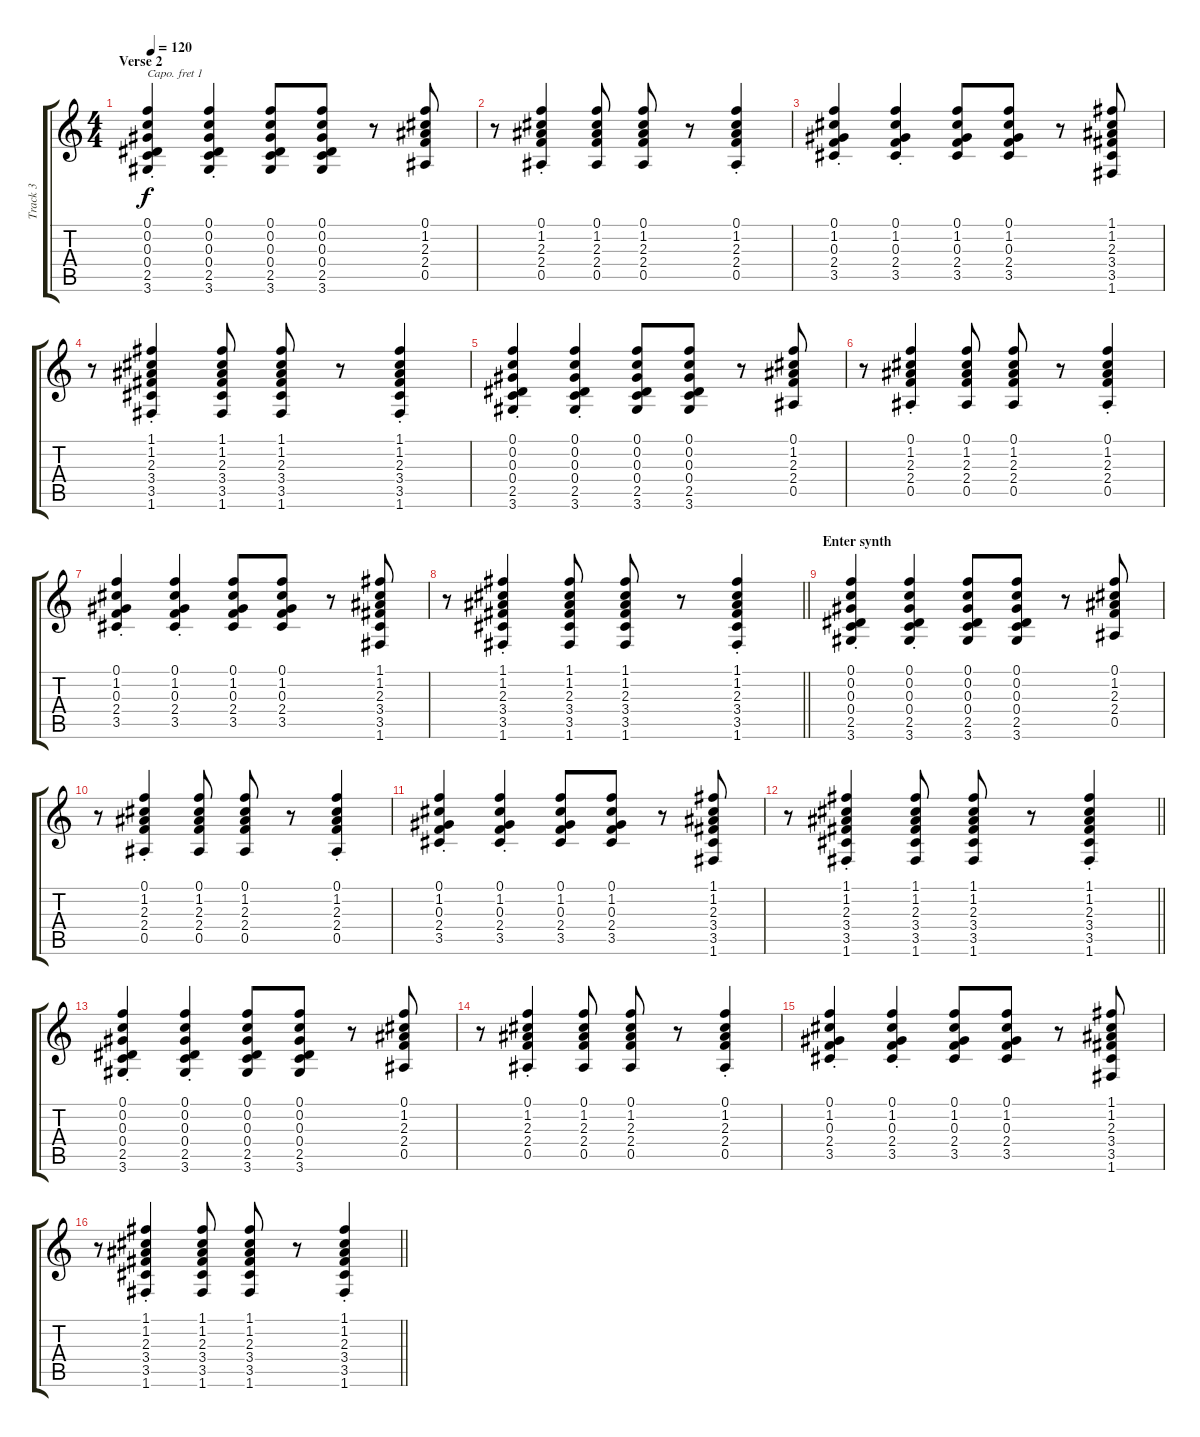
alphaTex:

\track ("Track 3" "Track 3") {instrument acousticguitarsteel}
\staff {score tabs}
\capo 1
\tuning (E4 B3 G3 D3 A2 E2) {hide}
\ts (4 4)
\section ("" "Verse 2")
\tempo 120
\clef g2
\ks c
(0.1{st} 0.2{st} 0.3{st} 0.4{st} 2.5{st} 3.6{st}).4{dy f} (0.1{st} 0.2{st} 0.3{st} 0.4{st} 2.5{st} 3.6{st}).4 (0.1 0.2 0.3 0.4 2.5 3.6).8 (0.1 0.2 0.3 0.4 2.5 3.6).8 r.8 (0.1 1.2 2.3 2.4 0.5).8 |
r.8 (0.1{st} 1.2{st} 2.3{st} 2.4{st} 0.5{st}).4 (0.1 1.2 2.3 2.4 0.5).8 (0.1 1.2 2.3 2.4 0.5).8 r.8 (0.1{st} 1.2{st} 2.3{st} 2.4{st} 0.5{st}).4 |
(0.1{st} 1.2{st} 0.3{st} 2.4{st} 3.5{st}).4 (0.1{st} 1.2{st} 0.3{st} 2.4{st} 3.5{st}).4 (0.1 1.2 0.3 2.4 3.5).8 (0.1 1.2 0.3 2.4 3.5).8 r.8 (1.1 1.2 2.3 3.4 3.5 1.6).8 |
r.8 (1.1{st} 1.2{st} 2.3{st} 3.4{st} 3.5{st} 1.6{st}).4 (1.1 1.2 2.3 3.4 3.5 1.6).8 (1.1 1.2 2.3 3.4 3.5 1.6).8 r.8 (1.1{st} 1.2{st} 2.3{st} 3.4{st} 3.5{st} 1.6{st}).4 |
(0.1{st} 0.2{st} 0.3{st} 0.4{st} 2.5{st} 3.6{st}).4 (0.1{st} 0.2{st} 0.3{st} 0.4{st} 2.5{st} 3.6{st}).4 (0.1 0.2 0.3 0.4 2.5 3.6).8 (0.1 0.2 0.3 0.4 2.5 3.6).8 r.8 (0.1 1.2 2.3 2.4 0.5).8 |
r.8 (0.1{st} 1.2{st} 2.3{st} 2.4{st} 0.5{st}).4 (0.1 1.2 2.3 2.4 0.5).8 (0.1 1.2 2.3 2.4 0.5).8 r.8 (0.1{st} 1.2{st} 2.3{st} 2.4{st} 0.5{st}).4 |
(0.1{st} 1.2{st} 0.3{st} 2.4{st} 3.5{st}).4 (0.1{st} 1.2{st} 0.3{st} 2.4{st} 3.5{st}).4 (0.1 1.2 0.3 2.4 3.5).8 (0.1 1.2 0.3 2.4 3.5).8 r.8 (1.1 1.2 2.3 3.4 3.5 1.6).8 |
\barLineRight lightlight
r.8 (1.1{st} 1.2{st} 2.3{st} 3.4{st} 3.5{st} 1.6{st}).4 (1.1 1.2 2.3 3.4 3.5 1.6).8 (1.1 1.2 2.3 3.4 3.5 1.6).8 r.8 (1.1{st} 1.2{st} 2.3{st} 3.4{st} 3.5{st} 1.6{st}).4 |
\section ("" "Enter synth")
(0.1{st} 0.2{st} 0.3{st} 0.4{st} 2.5{st} 3.6{st}).4 (0.1{st} 0.2{st} 0.3{st} 0.4{st} 2.5{st} 3.6{st}).4 (0.1 0.2 0.3 0.4 2.5 3.6).8 (0.1 0.2 0.3 0.4 2.5 3.6).8 r.8 (0.1 1.2 2.3 2.4 0.5).8 |
r.8 (0.1{st} 1.2{st} 2.3{st} 2.4{st} 0.5{st}).4 (0.1 1.2 2.3 2.4 0.5).8 (0.1 1.2 2.3 2.4 0.5).8 r.8 (0.1{st} 1.2{st} 2.3{st} 2.4{st} 0.5{st}).4 |
(0.1{st} 1.2{st} 0.3{st} 2.4{st} 3.5{st}).4 (0.1{st} 1.2{st} 0.3{st} 2.4{st} 3.5{st}).4 (0.1 1.2 0.3 2.4 3.5).8 (0.1 1.2 0.3 2.4 3.5).8 r.8 (1.1 1.2 2.3 3.4 3.5 1.6).8 |
\barLineRight lightlight
r.8 (1.1{st} 1.2{st} 2.3{st} 3.4{st} 3.5{st} 1.6{st}).4 (1.1 1.2 2.3 3.4 3.5 1.6).8 (1.1 1.2 2.3 3.4 3.5 1.6).8 r.8 (1.1{st} 1.2{st} 2.3{st} 3.4{st} 3.5{st} 1.6{st}).4 |
(0.1{st} 0.2{st} 0.3{st} 0.4{st} 2.5{st} 3.6{st}).4 (0.1{st} 0.2{st} 0.3{st} 0.4{st} 2.5{st} 3.6{st}).4 (0.1 0.2 0.3 0.4 2.5 3.6).8 (0.1 0.2 0.3 0.4 2.5 3.6).8 r.8 (0.1 1.2 2.3 2.4 0.5).8 |
r.8 (0.1{st} 1.2{st} 2.3{st} 2.4{st} 0.5{st}).4 (0.1 1.2 2.3 2.4 0.5).8 (0.1 1.2 2.3 2.4 0.5).8 r.8 (0.1{st} 1.2{st} 2.3{st} 2.4{st} 0.5{st}).4 |
(0.1{st} 1.2{st} 0.3{st} 2.4{st} 3.5{st}).4 (0.1{st} 1.2{st} 0.3{st} 2.4{st} 3.5{st}).4 (0.1 1.2 0.3 2.4 3.5).8 (0.1 1.2 0.3 2.4 3.5).8 r.8 (1.1 1.2 2.3 3.4 3.5 1.6).8 |
\barLineRight lightlight
r.8 (1.1{st} 1.2{st} 2.3{st} 3.4{st} 3.5{st} 1.6{st}).4 (1.1 1.2 2.3 3.4 3.5 1.6).8 (1.1 1.2 2.3 3.4 3.5 1.6).8 r.8 (1.1{st} 1.2{st} 2.3{st} 3.4{st} 3.5{st} 1.6{st}).4
